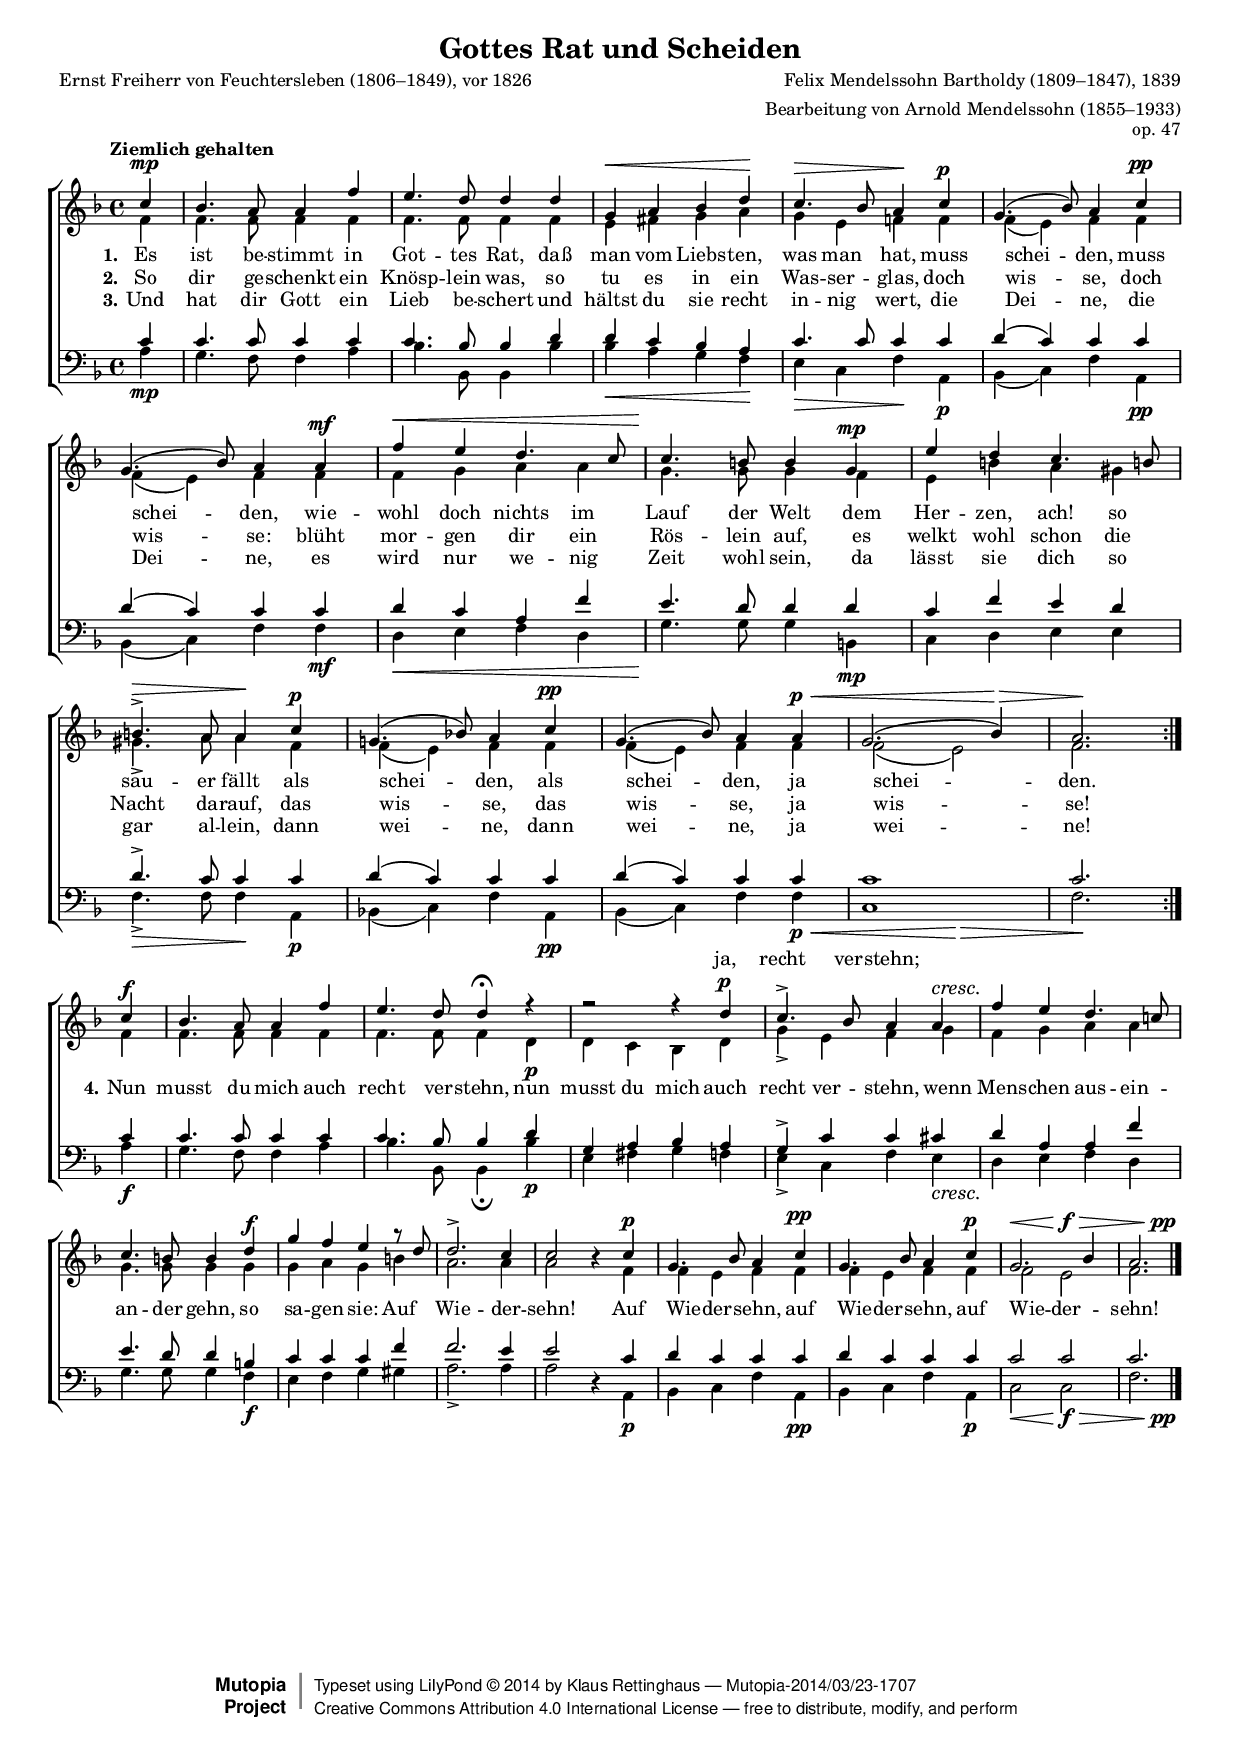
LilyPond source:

\include "deutsch.ly" 

#(set-global-staff-size 15.5) 

\version "2.18.0" 

global = { \key f \major \time 4/4 \tempo "Ziemlich gehalten" } 

SGottesRat = \relative f'' { 
\partial 4 
c4\mp b4. a8 a4 f' e4. d8 d4 
d4 g,\< a b d\! c4.\> b8 a4\! 
c4\p g4.( b8) a4 
c4\pp g4.( b8) a4 
a4\mf f'\< e d4. c8 c4.\! h8 h4 
g4\mp e' d c4. h8 h4.->\> a8 a4\! 
c4\p g!4.( b!8) a4 
c4\pp g4.( b8) a4 
\override Hairpin.to-barline = ##f 
a4\p\< g2.( b4)\> a2.\! 
\bar ":|." \break 
c4\f b4. a8 a4 f' e4. d8 d4\fermata 
r4 r2 r4 d\p c4.-> b8 a4 
a4\cresc f'4 e d4. c!8 c4. h8 h4 
\revert Rest.direction 
d4\f g f e r8 d d2.-> c4 c2 r4 
c4\p g4. b8 a4 
c4\pp g4. b8 a4 
c4\p << g2.\< {s2 s4\f\>} >> b4 << a2. {s2 s4\pp} >> 
\bar "|." 
} 

AGottesRat = \relative f' { 
\partial 4 
f4 f4. f8 f4 f f4. f8 f4 
f4 e fis g a g e f! 
f4 f( e) f 
f4 f( e) f 
f4 f g a a g4. g8 g4 
f4 e h' a gis gis4.-> a8 a4 
f4 f( e) f 
f4 f( e) f 
f4 f2( e) f2. 
\bar ":|." 
f4 f4. f8 f4 f f4. f8 f4 
d4\p d c b d g-> e f 
g4 f g a a g4. g8 g4 
g4 g a g h a2. a4 a2 s4 
f4 f e f 
f4 f e f 
f4 f2 e f2. 
\bar "|." 
} 

TGottesRat = \relative f' { 
\partial 4 
c4 c4. c8 c4 c c4. b8 b4 
d4 d c b a c4. c8 c4 
c4 d( c) c 
c4 d( c) c 
c4 d c a f' e4. d8 d4 
d4 c f e d d4.-> c8 c4 
c4 d( c) c 
c4 d( c) c 
c4 c1 c2. 
\bar ":|." 
c4 c4. c8 c4 c c4. b8 b4 
d4 g, a b a g-> c c 
cis4 d a a f' e4. d8 d4 
h4 c c c f f2. e4 e2 s4 
c4 d c c 
c4 d c c 
c4 c2 c c2. 
\bar "|." 
} 

BGottesRat = \relative f { 
\partial 4 
a4\mp g4. f8 f4 a b4. b,8 b4 
b'4 b4\< a g f\! e\> c f\! 
a,4\p b( c) f 
a,4\pp b( c) f 
f4\mf d\< e f d g4.\! g8 g4 
h,4\mp c d e e f4.->\> f8 f4\! 
a,4\p b!( c) f 
a,4\pp b( c) f 
\override Hairpin.to-barline = ##f 
f4\p\< << c1 {s2 s\>} >> f2.\! 
\bar ":|." 
a4\f g4. f8 f4 a b4. b,8 b4\fermata 
b'4\p e, fis g f e-> c f 
e4\cresc d e f d g4. g8 g4 
\revert Rest.direction 
f4\f e f g gis a2.-> a4 a2 r4 
a,4\p b c f 
a,4\pp b c f 
a,4\p c2\< c\f\> << f2. {s2 s4\pp} >> 
\bar "|." 
} 


LGottesRatA = \lyricmode { 
\set stanza = "1." 
Es ist be -- stimmt in Got -- tes Rat, 
daß man vom Liebs -- ten, was man hat, 
muss schei -- den, 
muss schei -- den, 
wie -- wohl doch nichts im Lauf der Welt 
dem Her -- zen, ach! so sau -- er fällt 
als schei -- den, 
als schei -- den, 
ja schei -- den. 
} 

LGottesRatB = \lyricmode { 
\set stanza = "2."
So dir ge -- schenkt ein Knösp -- lein was, 
so tu es in ein Was -- ser -- glas, 
doch wis -- se, 
doch wis -- se: 
blüht mor -- gen dir ein Rös -- lein auf, 
es welkt wohl schon die Nacht da -- rauf, 
das wis -- se, 
das wis -- se, 
ja wis -- se! 
}

LGottesRatC = \lyricmode {
\set stanza = "3." 
Und hat dir Gott ein Lieb be -- schert 
und hältst du sie recht in -- nig wert, 
die Dei -- ne, 
die Dei -- ne, 
es wird nur we -- nig Zeit wohl sein, 
da lässt sie dich so gar al -- lein, 
dann wei -- ne, 
dann wei -- ne, 
ja wei -- ne! 
}

LGottesRatD = \lyricmode { 
\set stanza = "4." 
Nun musst du mich auch recht ver -- stehn, 
nun musst du mich auch recht ver -- stehn, 
wenn Men -- schen aus -- ein -- an -- der gehn, 
so sa -- gen sie: 
Auf Wie -- der -- sehn! 
Auf Wie -- der -- sehn, 
auf Wie -- der -- sehn, 
auf Wie -- der -- sehn! 
} 

LGottesRatX = \lyricmode { 
\skip 4 \skip 4 \skip 4 \skip 4 \skip 4 \skip 4 \skip 4 \skip 4 
\skip 4 \skip 4 \skip 4 \skip 4 \skip 4 \skip 4 \skip 4 \skip 4 
\skip 4 \skip 4 \skip 4 
\skip 4 \skip 4 \skip 4 
\skip 4 \skip 4 \skip 4 \skip 4 \skip 4 \skip 4 \skip 4 \skip 4 
\skip 4 \skip 4 \skip 4 \skip 4 \skip 4 \skip 4 \skip 4 \skip 4 
\skip 4 \skip 4 \skip 4 
\skip 4 \skip 4 \skip 4 
\skip 4 \skip 4 \skip 4 
\skip 4 \skip 4 \skip 4 \skip 4 \skip 4 \skip 4 \skip 4 \skip 4 
ja, recht ver -- stehn; 
} 

%--------------------

\header { 
 kaisernumber = "133" 
 comment = "" 
 footnote = "" 
 
 title = "Gottes Rat und Scheiden" 
 subtitle = "" 
 composer = "Felix Mendelssohn Bartholdy (1809–1847), 1839" 
 opus = "op. 47" 
 arranger = "Bearbeitung von Arnold Mendelssohn (1855–1933)" 
 poet = "Ernst Freiherr von Feuchtersleben (1806–1849), vor 1826" 
 
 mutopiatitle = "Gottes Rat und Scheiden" 
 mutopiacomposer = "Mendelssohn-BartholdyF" 
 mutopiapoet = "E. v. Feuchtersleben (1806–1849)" 
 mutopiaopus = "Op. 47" 
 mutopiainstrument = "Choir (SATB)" 
 date = "1910s" 
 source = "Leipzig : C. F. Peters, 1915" 
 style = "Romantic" 
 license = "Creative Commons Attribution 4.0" 
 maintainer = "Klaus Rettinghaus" 
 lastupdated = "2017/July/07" 
 
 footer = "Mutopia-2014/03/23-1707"
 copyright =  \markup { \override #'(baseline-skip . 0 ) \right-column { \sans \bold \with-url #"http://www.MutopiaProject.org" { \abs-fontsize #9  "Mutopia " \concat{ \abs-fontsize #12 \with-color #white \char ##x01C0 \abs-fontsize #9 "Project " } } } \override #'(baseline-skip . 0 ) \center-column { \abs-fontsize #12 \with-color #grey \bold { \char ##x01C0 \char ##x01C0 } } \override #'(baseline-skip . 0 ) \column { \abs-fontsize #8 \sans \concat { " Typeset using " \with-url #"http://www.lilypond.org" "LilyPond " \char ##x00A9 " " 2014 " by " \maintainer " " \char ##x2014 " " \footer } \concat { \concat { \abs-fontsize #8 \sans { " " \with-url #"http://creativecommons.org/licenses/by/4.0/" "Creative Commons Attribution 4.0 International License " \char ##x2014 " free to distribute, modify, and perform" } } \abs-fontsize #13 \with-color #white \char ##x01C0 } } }
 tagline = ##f
} 

\score {
{
\context ChoirStaff 
	<< 
	\context Lyrics = extra 
	\context Staff = women 
	<< 
	\accidentalStyle voice 
	\set Staff.midiInstrument = "voice oohs" 
			\clef "G" 
			\context Voice = Sopran { \voiceOne 
				<< 
				\autoBeamOff 
				\dynamicUp 
				{ \global \SGottesRat } 
				>> } 
			\context Voice = Alt { \voiceTwo 
 				<< 
				\autoBeamOff 
				\dynamicDown 
				{ \global \AGottesRat } 
				>> } 
			>> 
	\context Lyrics = verseone 
	\context Lyrics = versetwo 
	\context Lyrics = versethree 
	\context Staff = men 
	<< 
	\accidentalStyle voice 
	\set Staff.midiInstrument = "voice oohs" 
			\clef "F" 
			\context Voice = Tenor { \voiceOne 
				<< 
				\autoBeamOff 
				\dynamicUp 
				{ \global \TGottesRat } 
				>> } 
			\context Voice = Bass { \voiceTwo 
				<< 
				\autoBeamOff 
				\dynamicDown 
				{ \global \BGottesRat } 
				>> } 
		>> 
	\context Lyrics = extra \lyricsto Sopran \LGottesRatX 
	\context Lyrics = verseone \lyricsto Alt \LGottesRatA 
	\context Lyrics = versetwo \lyricsto Alt { \LGottesRatB \LGottesRatD } 
	\context Lyrics = versethree \lyricsto Alt \LGottesRatC 
	>> 
}

\layout {
indent = 0.0\cm
\context {\Score 
\remove "Bar_number_engraver"
\override DynamicTextSpanner.style = #'none 
\override BreathingSign.text = #(make-musicglyph-markup "scripts.rvarcomma") 
}
}

\midi {
\tempo 4=100
}

}
